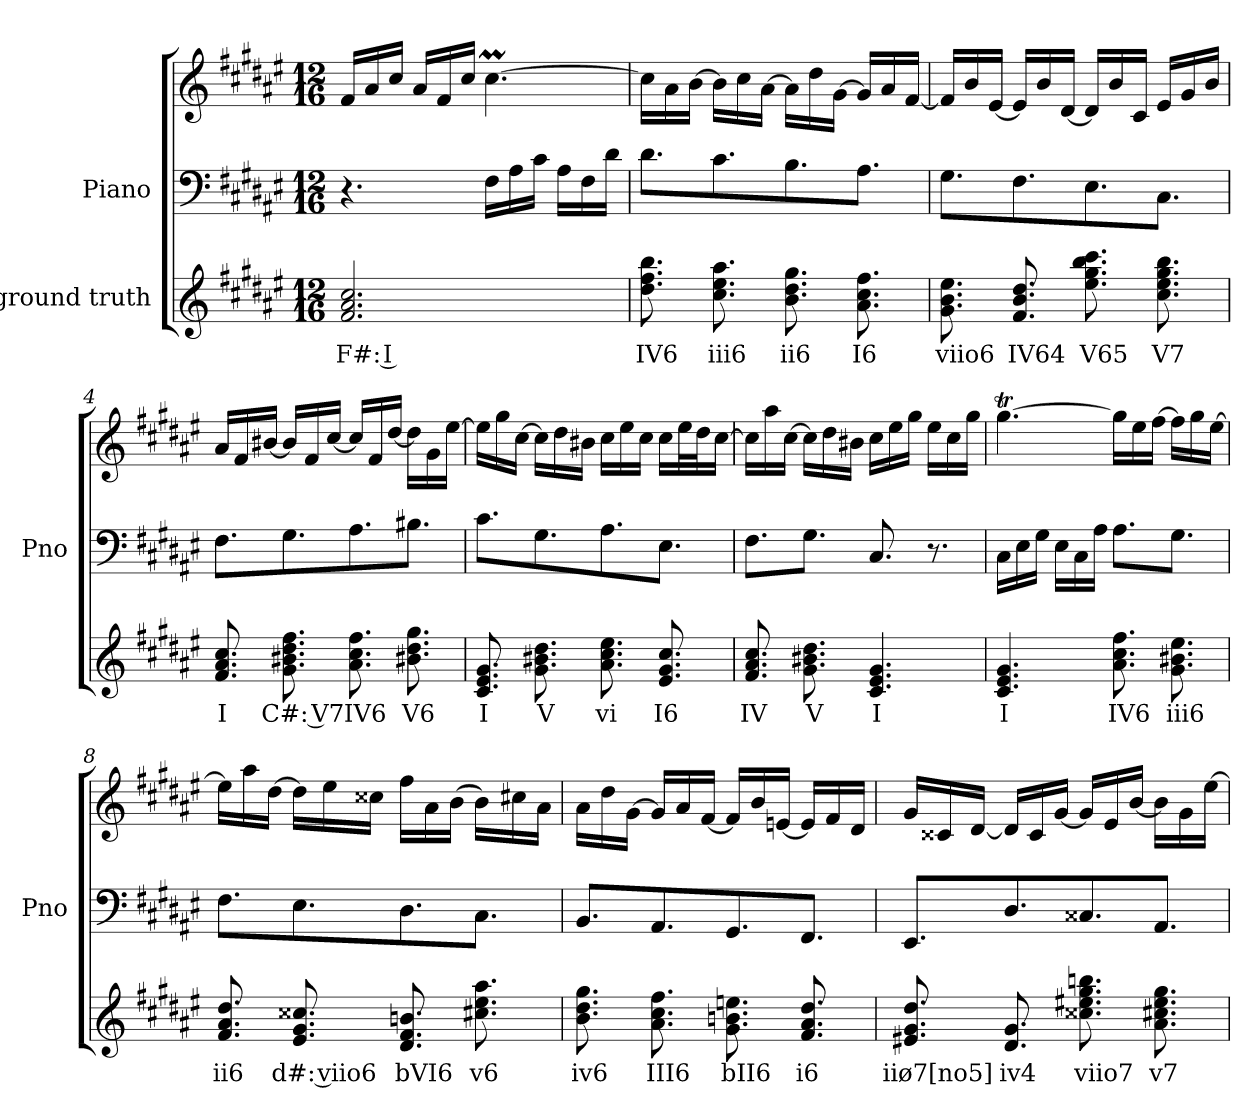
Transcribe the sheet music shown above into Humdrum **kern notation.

**kern	**text	**kern	**kern
*part2	*part2	*part1	*part1
*staff3	*staff3	*staff2	*staff1
*I"ground truth	*	*I"Piano	*
*	*	*I'Pno	*
*	*	*clefF4	*clefG2
*k[f#c#g#d#a#e#]	*	*k[f#c#g#d#a#e#]	*k[f#c#g#d#a#e#]
*M12/16	*	*M12/16	*M12/16
=1	=1	=1	=1
2.f# 2.a# 2.cc#	F#: I	4.r	16f#/LL
.	.	.	16a#/
.	.	.	16cc#/JJ
.	.	.	16a#/LL
.	.	.	16f#/
.	.	.	16cc#/JJ
.	.	16F#\LL	[4.cc#M\
.	.	16A#\	.
.	.	16c#\JJ	.
.	.	16A#\LL	.
.	.	16F#\	.
.	.	16d#\JJ	.
=2	=2	=2	=2
8.dd# 8.ff# 8.bb	IV6	8.d#\L	16cc#\LL]
.	.	.	16a#\
.	.	.	[16b\JJ
8.cc# 8.ee# 8.aa#	iii6	8.c#\	16b\LL]
.	.	.	16cc#\
.	.	.	[16a#\JJ
8.b 8.dd# 8.gg#	ii6	8.B\	16a#\LL]
.	.	.	16dd#\
.	.	.	[16g#\JJ
8.a# 8.cc# 8.ff#	I6	8.A#\J	16g#/LL]
.	.	.	16a#/
.	.	.	[16f#/JJ
=3	=3	=3	=3
8.g# 8.b 8.ee#	viio6	8.G#\L	16f#/LL]
.	.	.	16b/
.	.	.	[16e#/JJ
8.f# 8.b 8.dd#	IV64	8.F#\	16e#/LL]
.	.	.	16b/
.	.	.	[16d#/JJ
8.ee# 8.gg# 8.bb 8.ccc#	V65	8.E#\	16d#/LL]
.	.	.	16b/
.	.	.	16c#/JJ
8.cc# 8.ee# 8.gg# 8.bb	V7	8.C#\J	16e#/LL
.	.	.	16g#/
.	.	.	16b/JJ
=4	=4	=4	=4
8.f# 8.a# 8.cc#	I	8.F#\L	16a#/LL
.	.	.	16f#/
.	.	.	[16b#X/JJ
8.g# 8.b#X 8.dd# 8.ff#	C#: V7	8.G#\	16b#/LL]
.	.	.	16f#/
.	.	.	[16cc#/JJ
8.a# 8.cc# 8.ff#	IV6	8.A#\	16cc#/LL]
.	.	.	16f#/
.	.	.	[16dd#/JJ
8.b#X 8.dd# 8.gg#	V6	8.B#X\J	16dd#\LL]
.	.	.	16g#\
.	.	.	[16ee#\JJ
!!LO:LB:g=z
=5	=5	=5	=5
8.c# 8.e# 8.g#	I	8.c#\L	16ee#\LL]
.	.	.	16gg#\
.	.	.	[16cc#\JJ
8.g# 8.b#X 8.dd#	V	8.G#\	16cc#\LL]
.	.	.	16dd#\
.	.	.	16b#X\JJ
8.a# 8.cc# 8.ee#	vi	8.A#\	16cc#\LL
.	.	.	16ee#\
.	.	.	16cc#\JJ
8.e# 8.g# 8.cc#	I6	8.E#\J	16cc#\LL
.	.	.	32ee#\L
.	.	.	32dd#\J
.	.	.	[16cc#\JJ
=6	=6	=6	=6
8.f# 8.a# 8.cc#	IV	8.F#\L	16cc#\LL]
.	.	.	16aa#\
.	.	.	[16cc#\JJ
8.g# 8.b#X 8.dd#	V	8.G#\J	16cc#\LL]
.	.	.	16dd#\
.	.	.	16b#X\JJ
4.c# 4.e# 4.g#	I	8.C#/	16cc#\LL
.	.	.	16ee#\
.	.	.	16gg#\JJ
.	.	8.r	16ee#\LL
.	.	.	16cc#\
.	.	.	16gg#\JJ
=7	=7	=7	=7
4.c# 4.e# 4.g#	I	16C#\LL	[4.gg#T\
.	.	16E#\	.
.	.	16G#\JJ	.
.	.	16E#\LL	.
.	.	16C#\	.
.	.	16A#\JJ	.
8.a# 8.cc# 8.ff#	IV6	8.A#\L	16gg#\LL]
.	.	.	16ee#\
.	.	.	[16ff#\JJ
8.g# 8.b#X 8.ee#	iii6	8.G#\J	16ff#\LL]
.	.	.	16gg#\
.	.	.	[16ee#\JJ
=8	=8	=8	=8
8.f# 8.a# 8.dd#	ii6	8.F#\L	16ee#\LL]
.	.	.	16aa#\
.	.	.	[16dd#\JJ
8.e# 8.g# 8.cc##X	d#: viio6	8.E#\	16dd#\LL]
.	.	.	16ee#\
.	.	.	16cc##X\JJ
8.d# 8.f# 8.bn	bVI6	8.D#\	16ff#\LL
.	.	.	16a#\
.	.	.	(>16b\JJ
8.cc#X 8.ee# 8.aa#	v6	8.C#\J	16b\LL)
.	.	.	16cc#X\
.	.	.	16a#\JJ
!!LO:LB:g=z
=9	=9	=9	=9
8.b 8.dd# 8.gg#	iv6	8.BB/L	16a#\LL
.	.	.	16dd#\
.	.	.	[16g#\JJ
8.a# 8.cc# 8.ff#	III6	8.AA#/	16g#/LL]
.	.	.	16a#/
.	.	.	[16f#/JJ
8.g# 8.bn 8.een	bII6	8.GG#/	16f#/LL]
.	.	.	16b/
.	.	.	[16en/JJ
8.f# 8.a# 8.dd#	i6	8.FF#/J	16e/LL]
.	.	.	16f#/
.	.	.	16d#/JJ
=10	=10	=10	=10
8.e#X 8.g# 8.dd#	iiø7[no5]	8.EE#/L	16g#/LL
.	.	.	16c##X/
.	.	.	[16d#/JJ
8.d# 8.g#	iv4	8.D#/	16d#/LL]
.	.	.	16c##/
.	.	.	[16g#/JJ
8.cc##X 8.ee#X 8.gg# 8.bbn	viio7	8.C##X/	16g#/LL]
.	.	.	16e#/
.	.	.	[16b/JJ
8.a# 8.cc#X 8.ee# 8.gg#	v7	8.AA#/J	16b\LL]
.	.	.	16g#\
.	.	.	[16ee#\JJ
=	=	=	=
*-	*-	*-	*-
